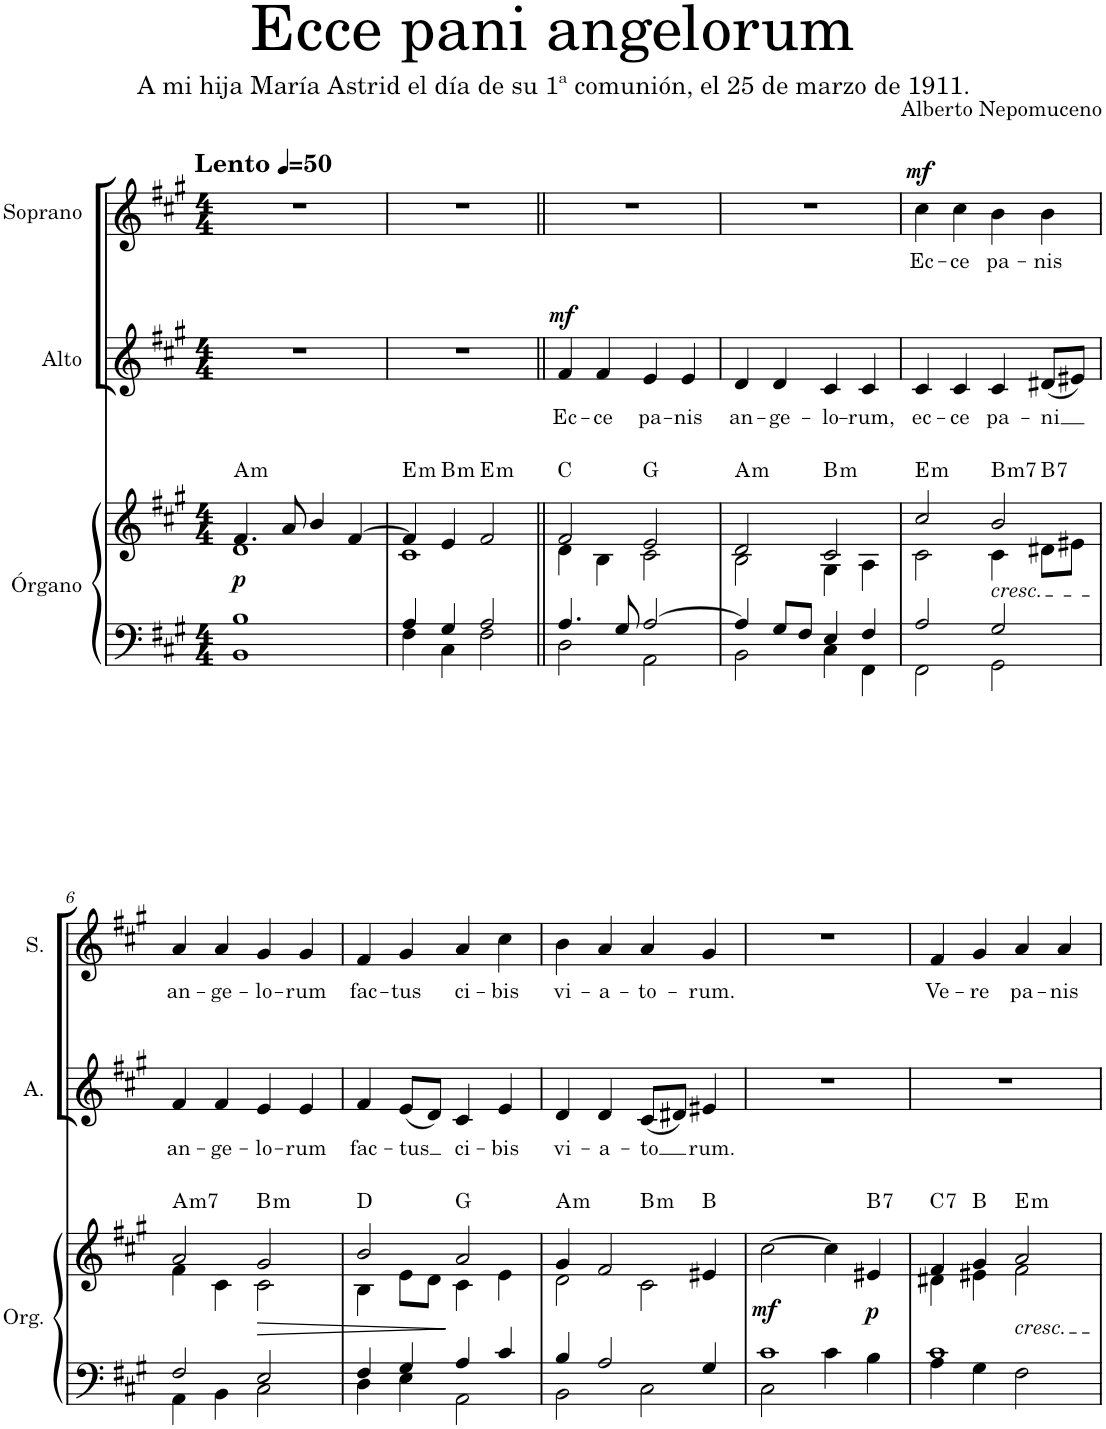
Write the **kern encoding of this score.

**kern	**kern	**dynam	**harte	**kern	**text	**dynam	**kern	**text	**dynam
*part3	*part3	*part3	*part3	*part2	*part2	*part2	*part1	*part1	*part1
*staff4	*staff3	*staff3/4	*	*staff2	*staff2	*staff2	*staff1	*staff1	*staff1
*I"Órgano	*	*	*	*I"Alto	*	*	*I"Soprano	*	*
*	*	*	*	*I'A.	*	*	*I'S.	*	*
*clefF4	*clefG2	*	*	*clefG2	*	*	*clefG2	*	*
*k[f#c#g#]	*k[f#c#g#]	*	*	*k[f#c#g#]	*	*	*k[f#c#g#]	*	*
*M4/4	*M4/4	*	*	*M4/4	*	*	*M4/4	*	*
*MM50	*MM50	*	*	*MM50	*	*	*MM50	*	*
=1	=1	=1	=1	=1	=1	=1	=1	=1	=1
*^	*^	*	*	*	*	*	*	*	*
!	!	!	!	!	!	!	!	!	!LO:TX:a:B:t=Lento	!	!
!	!	!	!	!LO:DY:b	!LO:H:kt=m	!	!	!	!	!	!
1B	1BB	4.f#/	1d	p	A:min	1r	.	.	1r	.	.
.	.	8a/	.	.	.	.	.	.	.	.	.
.	.	4b/	.	.	.	.	.	.	.	.	.
.	.	[4f#/	.	.	.	.	.	.	.	.	.
=2	=2	=2	=2	=2	=2	=2	=2	=2	=2	=2	=2
!	!	!	!	!	!LO:H:kt=m	!	!	!	!	!	!
4A/	4F#\	4f#/]	1c#	.	E:min	1r	.	.	1r	.	.
!	!	!	!	!	!LO:H:kt=m	!	!	!	!	!	!
4G#/	4C#\	4e/	.	.	B:min	.	.	.	.	.	.
!	!	!	!	!	!LO:H:kt=m	!	!	!	!	!	!
2A/	2F#\	2f#/	.	.	E:min	.	.	.	.	.	.
=3||	=3||	=3||	=3||	=3||	=3||	=3||	=3||	=3||	=3||	=3||	=3||
!	!	!	!	!	!	!	!LO:LY:b	!LO:DY:a	!	!	!
4.A/	2D\	2f#/	4d\	.	C:maj	4f#/	Ec-	mf	1r	.	.
!	!	!	!	!	!	!	!LO:LY:b	!	!	!	!
.	.	.	4B\	.	.	4f#/	-ce	.	.	.	.
8G#/	.	.	.	.	.	.	.	.	.	.	.
!	!	!	!	!	!	!	!LO:LY:b	!	!	!	!
[2A/	2AA\	2e/	2c#\	.	G:maj	4e/	pa-	.	.	.	.
!	!	!	!	!	!	!	!LO:LY:b	!	!	!	!
.	.	.	.	.	.	4e/	-nis	.	.	.	.
=4	=4	=4	=4	=4	=4	=4	=4	=4	=4	=4	=4
!	!	!	!	!	!LO:H:kt=m	!	!LO:LY:b	!	!	!	!
4A/]	2BB\	2d/	2B\	.	A:min	4d/	an-	.	1r	.	.
!	!	!	!	!	!	!	!LO:LY:b	!	!	!	!
8G#/L	.	.	.	.	.	4d/	-ge-	.	.	.	.
8F#/J	.	.	.	.	.	.	.	.	.	.	.
!	!	!	!	!	!LO:H:kt=m	!	!LO:LY:b	!	!	!	!
4E/	4C#\	2c#/	4G#\	.	B:min	4c#/	-lo-	.	.	.	.
!	!	!	!	!	!	!	!LO:LY:b	!	!	!	!
4F#/	4FF#\	.	4A\	.	.	4c#/	-rum,	.	.	.	.
=5	=5	=5	=5	=5	=5	=5	=5	=5	=5	=5	=5
!	!	!	!	!	!LO:H:kt=m	!	!LO:LY:b	!	!	!LO:LY:b	!LO:DY:a
2A/	2FF#\	2cc#/	2c#\	.	E:min	4c#/	ec-	.	4cc#\	Ec-	mf
!	!	!	!	!	!	!	!LO:LY:b	!	!	!LO:LY:b	!
.	.	.	.	.	.	4c#/	-ce	.	4cc#\	-ce	.
!	!	!LO:TX:b:i:t=cresc.	!	!	!	!	!	!	!	!	!
!	!	!	!	!	!LO:H:kt=m7	!	!LO:LY:b	!	!	!LO:LY:b	!
2G#/	2GG#\	2b/	4c#\	.	B:min7	4c#/	pa-	.	4b\	pa-	.
!	!	!	!	!	!LO:H:kt=7	!	!LO:LY:b	!	!	!LO:LY:b	!
.	.	.	8d#X\L	.	B:7	(8d#X/L	-ni	.	4b\	-nis	.
.	.	.	8e#X\J	.	.	8e#X/J)	.	.	.	.	.
!!LO:LB:g=z
=6	=6	=6	=6	=6	=6	=6	=6	=6	=6	=6	=6
!	!	!	!	!	!LO:H:kt=m7	!	!LO:LY:b	!	!	!LO:LY:b	!
2F#/	4AA\	2a/	4f#\	.	A:min7	4f#/	an-	.	4a/	an-	.
!	!	!	!	!	!	!	!LO:LY:b	!	!	!LO:LY:b	!
.	4BB\	.	4c#\	.	.	4f#/	-ge-	.	4a/	-ge-	.
!	!	!	!	!LO:HP:b	!LO:H:kt=m	!	!LO:LY:b	!	!	!LO:LY:b	!
2E/	2C#\	2g#/	2c#\	>	B:min	4e/	-lo-	.	4g#/	-lo-	.
!	!	!	!	!	!	!	!LO:LY:b	!	!	!LO:LY:b	!
.	.	.	.	.	.	4e/	-rum	.	4g#/	-rum	.
=7	=7	=7	=7	=7	=7	=7	=7	=7	=7	=7	=7
!	!	!	!	!	!	!	!LO:LY:b	!	!	!LO:LY:b	!
4F#/	4D\	2b/	4B\	.	D:maj	4f#/	fac-	.	4f#/	fac-	.
!	!	!	!	!	!	!	!LO:LY:b	!	!	!LO:LY:b	!
4G#/	4E\	.	8e\L	.	.	(8e/L	-tus	.	4g#/	-tus	.
.	.	.	8d\J	.	.	8d/J)	.	.	.	.	.
!	!	!	!	!	!	!	!LO:LY:b	!	!	!LO:LY:b	!
4A/	2AA\	2a/	4c#\	]	G:maj	4c#/	ci-	.	4a/	ci-	.
!	!	!	!	!	!	!	!LO:LY:b	!	!	!LO:LY:b	!
4c#/	.	.	4e\	.	.	4e/	-bis	.	4cc#\	-bis	.
=8	=8	=8	=8	=8	=8	=8	=8	=8	=8	=8	=8
!	!	!	!	!	!LO:H:kt=m	!	!LO:LY:b	!	!	!LO:LY:b	!
4B/	2BB\	4g#/	2d\	.	A:min	4d/	vi-	.	4b\	vi-	.
!	!	!	!	!	!	!	!LO:LY:b	!	!	!LO:LY:b	!
2A/	.	2f#/	.	.	.	4d/	-a-	.	4a/	-a-	.
!	!	!	!	!	!LO:H:kt=m	!	!LO:LY:b	!	!	!LO:LY:b	!
.	2C#\	.	2c#\	.	B:min	(8c#/L	-to	.	4a/	-to-	.
.	.	.	.	.	.	8d#X/J)	.	.	.	.	.
!	!	!	!	!	!	!	!LO:LY:b	!	!	!LO:LY:b	!
4G#/	.	4e#X/	.	.	B:maj	4e#X/	rum.	.	4g#/	-rum.	.
*	*	*v	*v	*	*	*	*	*	*	*	*
=9	=9	=9	=9	=9	=9	=9	=9	=9	=9	=9
!	!	!	!LO:DY:b	!	!	!	!	!	!	!
1c#	2C#\	[2cc#\	mf	.	1r	.	.	1r	.	.
.	4c#\	4cc#\]	.	.	.	.	.	.	.	.
!	!	!	!LO:DY:b	!LO:H:kt=7	!	!	!	!	!	!
.	4B\	4e#X/	p	B:7	.	.	.	.	.	.
=10	=10	=10	=10	=10	=10	=10	=10	=10	=10	=10
*	*	*^	*	*	*	*	*	*	*	*
!	!	!	!	!	!LO:H:kt=7	!	!	!	!	!LO:LY:b	!
1c#	4A\	4f#/	4d#X\	.	C:7	1r	.	.	4f#/	Ve-	.
!	!	!	!	!	!	!	!	!	!	!LO:LY:b	!
.	4G#\	4g#/	4e#X\	.	B:maj	.	.	.	4g#/	-re	.
!	!	!LO:TX:b:i:t=cresc.	!	!	!	!	!	!	!	!	!
!	!	!	!	!	!LO:H:kt=m	!	!	!	!	!LO:LY:b	!
.	2F#\	2a/	2f#\	.	E:min	.	.	.	4a/	pa-	.
!	!	!	!	!	!	!	!	!	!	!LO:LY:b	!
.	.	.	.	.	.	.	.	.	4a/	-nis	.
*v	*v	*	*	*	*	*	*	*	*	*	*
*	*v	*v	*	*	*	*	*	*	*	*
=	=	=	=	=	=	=	=	=	=
*-	*-	*-	*-	*-	*-	*-	*-	*-	*-
